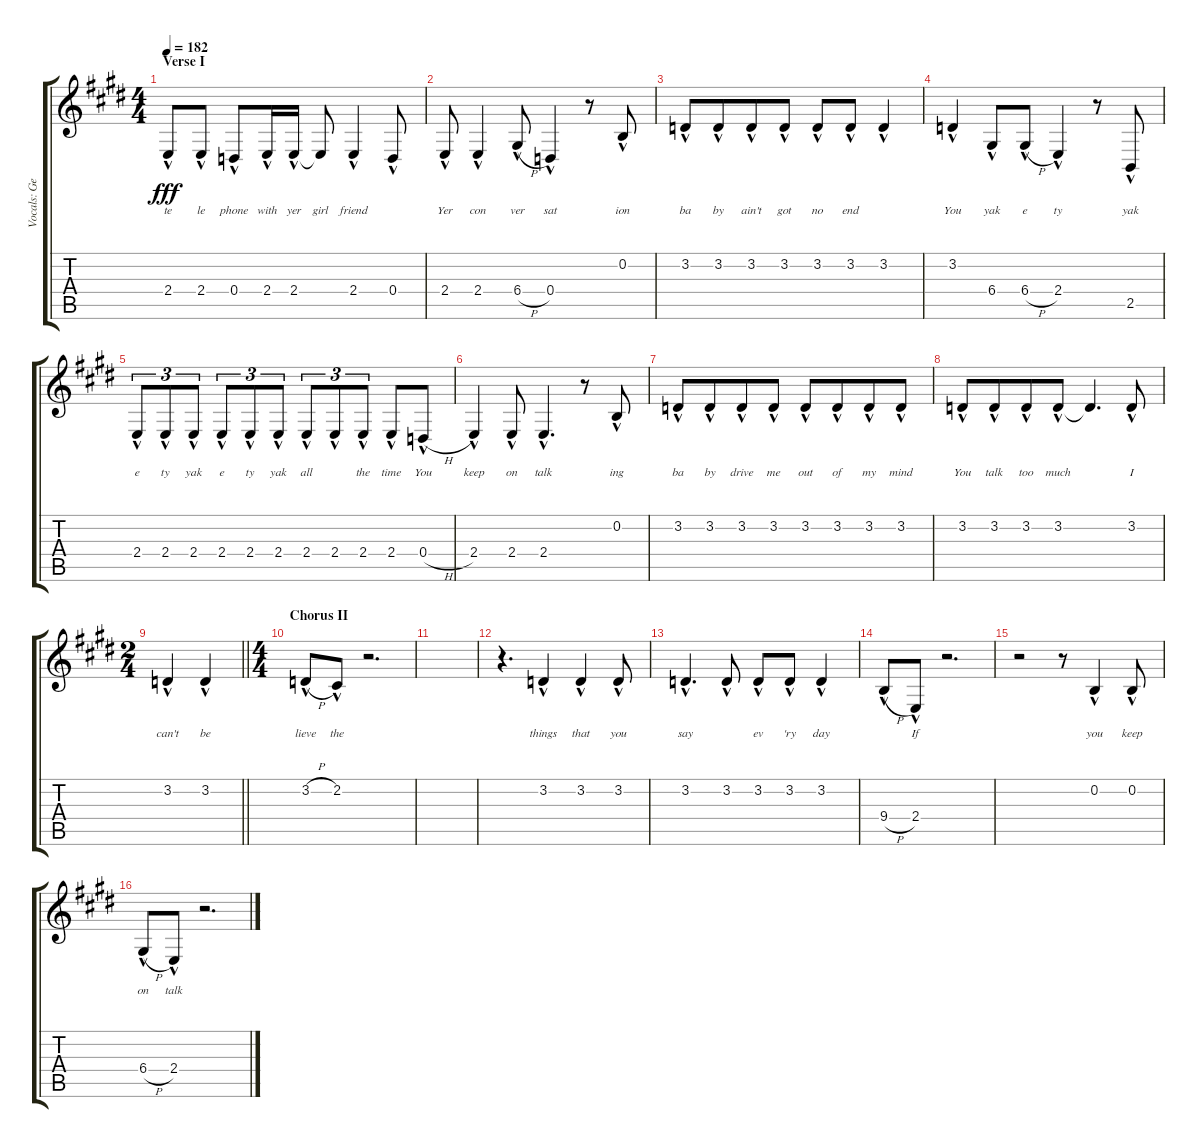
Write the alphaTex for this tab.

\track ("Vocals: George" "Vocals: Ge") {instrument lead2sawtooth}
\staff {score tabs}
\tuning (E4 B3 G3 D3 A2 E2) {hide}
\ts (4 4)
\section ("" "Verse I")
\tempo 182
\clef g2
\ks e
2.4{hac}.8{lyrics (0 "te") lyrics (1 "") lyrics (2 "") lyrics (3 "") lyrics (4 "") dy fff} 2.4{hac}.8{lyrics (0 "le") lyrics (1 "") lyrics (2 "") lyrics (3 "") lyrics (4 "")} 0.4{hac}.8{lyrics (0 "phone") lyrics (1 "") lyrics (2 "") lyrics (3 "") lyrics (4 "")} 2.4{hac}.16{lyrics (0 "with") lyrics (1 "") lyrics (2 "") lyrics (3 "") lyrics (4 "")} 2.4{hac}.16{lyrics (0 "yer") lyrics (1 "") lyrics (2 "") lyrics (3 "") lyrics (4 "")} 2.4{t}.8{lyrics (0 "girl") lyrics (1 "") lyrics (2 "") lyrics (3 "") lyrics (4 "")} 2.4{hac}.4{lyrics (0 "friend") lyrics (1 "") lyrics (2 "") lyrics (3 "") lyrics (4 "")} 0.4{hac}.8{lyrics (0 "") lyrics (1 "") lyrics (2 "") lyrics (3 "") lyrics (4 "")} |
2.4{hac}.8{lyrics (0 "Yer") lyrics (1 "") lyrics (2 "") lyrics (3 "") lyrics (4 "")} 2.4{hac}.4{lyrics (0 "con") lyrics (1 "") lyrics (2 "") lyrics (3 "") lyrics (4 "")} 6.4{h hac}.8{lyrics (0 "ver") lyrics (1 "") lyrics (2 "") lyrics (3 "") lyrics (4 "")} 0.4{hac}.4{lyrics (0 "sat") lyrics (1 "") lyrics (2 "") lyrics (3 "") lyrics (4 "")} r.8 0.2{hac}.8{lyrics (0 "ion") lyrics (1 "") lyrics (2 "") lyrics (3 "") lyrics (4 "")} |
3.2{hac}.8{lyrics (0 "ba") lyrics (1 "") lyrics (2 "") lyrics (3 "") lyrics (4 "")} 3.2{hac}.8{lyrics (0 "by") lyrics (1 "") lyrics (2 "") lyrics (3 "") lyrics (4 "") beam merge} 3.2{hac}.8{lyrics (0 "ain't") lyrics (1 "") lyrics (2 "") lyrics (3 "") lyrics (4 "")} 3.2{hac}.8{lyrics (0 "got") lyrics (1 "") lyrics (2 "") lyrics (3 "") lyrics (4 "")} 3.2{hac}.8{lyrics (0 "no") lyrics (1 "") lyrics (2 "") lyrics (3 "") lyrics (4 "")} 3.2{hac}.8{lyrics (0 "end") lyrics (1 "") lyrics (2 "") lyrics (3 "") lyrics (4 "")} 3.2{hac}.4{lyrics (0 "") lyrics (1 "") lyrics (2 "") lyrics (3 "") lyrics (4 "")} |
3.2{hac}.4{lyrics (0 "You") lyrics (1 "") lyrics (2 "") lyrics (3 "") lyrics (4 "")} 6.4{hac}.8{lyrics (0 "yak") lyrics (1 "") lyrics (2 "") lyrics (3 "") lyrics (4 "")} 6.4{h hac}.8{lyrics (0 "e") lyrics (1 "") lyrics (2 "") lyrics (3 "") lyrics (4 "")} 2.4{hac}.4{lyrics (0 "ty") lyrics (1 "") lyrics (2 "") lyrics (3 "") lyrics (4 "")} r.8 2.5{hac}.8{lyrics (0 "yak") lyrics (1 "") lyrics (2 "") lyrics (3 "") lyrics (4 "")} |
2.4{hac}.8{tu (3 2) lyrics (0 "e") lyrics (1 "") lyrics (2 "") lyrics (3 "") lyrics (4 "")} 2.4{hac}.8{tu (3 2) lyrics (0 "ty") lyrics (1 "") lyrics (2 "") lyrics (3 "") lyrics (4 "")} 2.4{hac}.8{tu (3 2) lyrics (0 "yak") lyrics (1 "") lyrics (2 "") lyrics (3 "") lyrics (4 "")} 2.4{hac}.8{tu (3 2) lyrics (0 "e") lyrics (1 "") lyrics (2 "") lyrics (3 "") lyrics (4 "")} 2.4{hac}.8{tu (3 2) lyrics (0 "ty") lyrics (1 "") lyrics (2 "") lyrics (3 "") lyrics (4 "")} 2.4{hac}.8{tu (3 2) lyrics (0 "yak") lyrics (1 "") lyrics (2 "") lyrics (3 "") lyrics (4 "")} 2.4{hac}.8{tu (3 2) lyrics (0 "all") lyrics (1 "") lyrics (2 "") lyrics (3 "") lyrics (4 "")} 2.4{hac}.8{tu (3 2) lyrics (0 "") lyrics (1 "") lyrics (2 "") lyrics (3 "") lyrics (4 "")} 2.4{hac}.8{tu (3 2) lyrics (0 "the") lyrics (1 "") lyrics (2 "") lyrics (3 "") lyrics (4 "")} 2.4{hac}.8{lyrics (0 "time") lyrics (1 "") lyrics (2 "") lyrics (3 "") lyrics (4 "")} 0.4{h hac}.8{lyrics (0 "You") lyrics (1 "") lyrics (2 "") lyrics (3 "") lyrics (4 "")} |
2.4{hac}.4{lyrics (0 "keep") lyrics (1 "") lyrics (2 "") lyrics (3 "") lyrics (4 "")} 2.4{hac}.8{lyrics (0 "on") lyrics (1 "") lyrics (2 "") lyrics (3 "") lyrics (4 "")} 2.4{hac}.4{d lyrics (0 "talk") lyrics (1 "") lyrics (2 "") lyrics (3 "") lyrics (4 "")} r.8 0.2{hac}.8{lyrics (0 "ing") lyrics (1 "") lyrics (2 "") lyrics (3 "") lyrics (4 "")} |
3.2{hac}.8{lyrics (0 "ba") lyrics (1 "") lyrics (2 "") lyrics (3 "") lyrics (4 "")} 3.2{hac}.8{lyrics (0 "by") lyrics (1 "") lyrics (2 "") lyrics (3 "") lyrics (4 "") beam merge} 3.2{hac}.8{lyrics (0 "drive") lyrics (1 "") lyrics (2 "") lyrics (3 "") lyrics (4 "")} 3.2{hac}.8{lyrics (0 "me") lyrics (1 "") lyrics (2 "") lyrics (3 "") lyrics (4 "")} 3.2{hac}.8{lyrics (0 "out") lyrics (1 "") lyrics (2 "") lyrics (3 "") lyrics (4 "")} 3.2{hac}.8{lyrics (0 "of") lyrics (1 "") lyrics (2 "") lyrics (3 "") lyrics (4 "") beam merge} 3.2{hac}.8{lyrics (0 "my") lyrics (1 "") lyrics (2 "") lyrics (3 "") lyrics (4 "")} 3.2{hac}.8{lyrics (0 "mind") lyrics (1 "") lyrics (2 "") lyrics (3 "") lyrics (4 "")} |
3.2{hac}.8{lyrics (0 "You") lyrics (1 "") lyrics (2 "") lyrics (3 "") lyrics (4 "")} 3.2{hac}.8{lyrics (0 "talk") lyrics (1 "") lyrics (2 "") lyrics (3 "") lyrics (4 "") beam merge} 3.2{hac}.8{lyrics (0 "too") lyrics (1 "") lyrics (2 "") lyrics (3 "") lyrics (4 "")} 3.2{hac}.8{lyrics (0 "much") lyrics (1 "") lyrics (2 "") lyrics (3 "") lyrics (4 "")} 3.2{t}.4{d lyrics (0 "") lyrics (1 "") lyrics (2 "") lyrics (3 "") lyrics (4 "")} 3.2{hac}.8{lyrics (0 "I") lyrics (1 "") lyrics (2 "") lyrics (3 "") lyrics (4 "")} |
\ts (2 4)
\barLineRight lightlight
3.2{hac}.4{lyrics (0 "can't") lyrics (1 "") lyrics (2 "") lyrics (3 "") lyrics (4 "")} 3.2{hac}.4{lyrics (0 "be") lyrics (1 "") lyrics (2 "") lyrics (3 "") lyrics (4 "")} |
\ts (4 4)
\section ("" "Chorus II")
3.2{h hac}.8{lyrics (0 "lieve") lyrics (1 "") lyrics (2 "") lyrics (3 "") lyrics (4 "")} 2.2{hac}.8{lyrics (0 "the") lyrics (1 "") lyrics (2 "") lyrics (3 "") lyrics (4 "")} r.2{d} |
|
r.4{d} 3.2{hac}.4{lyrics (0 "things") lyrics (1 "") lyrics (2 "") lyrics (3 "") lyrics (4 "")} 3.2{hac}.4{lyrics (0 "that") lyrics (1 "") lyrics (2 "") lyrics (3 "") lyrics (4 "")} 3.2{hac}.8{lyrics (0 "you") lyrics (1 "") lyrics (2 "") lyrics (3 "") lyrics (4 "")} |
3.2{hac}.4{d lyrics (0 "say") lyrics (1 "") lyrics (2 "") lyrics (3 "") lyrics (4 "")} 3.2{hac}.8{lyrics (0 "") lyrics (1 "") lyrics (2 "") lyrics (3 "") lyrics (4 "")} 3.2{hac}.8{lyrics (0 "ev") lyrics (1 "") lyrics (2 "") lyrics (3 "") lyrics (4 "")} 3.2{hac}.8{lyrics (0 "'ry") lyrics (1 "") lyrics (2 "") lyrics (3 "") lyrics (4 "")} 3.2{hac}.4{lyrics (0 "day") lyrics (1 "") lyrics (2 "") lyrics (3 "") lyrics (4 "")} |
9.4{h hac}.8{lyrics (0 "") lyrics (1 "") lyrics (2 "") lyrics (3 "") lyrics (4 "")} 2.4{hac}.8{lyrics (0 "If") lyrics (1 "") lyrics (2 "") lyrics (3 "") lyrics (4 "")} r.2{d} |
r.2 r.8 0.2{hac}.4{lyrics (0 "you") lyrics (1 "") lyrics (2 "") lyrics (3 "") lyrics (4 "")} 0.2{hac}.8{lyrics (0 "keep") lyrics (1 "") lyrics (2 "") lyrics (3 "") lyrics (4 "")} |
6.4{h hac}.8{lyrics (0 "on") lyrics (1 "") lyrics (2 "") lyrics (3 "") lyrics (4 "")} 2.4{hac}.8{lyrics (0 "talk") lyrics (1 "") lyrics (2 "") lyrics (3 "") lyrics (4 "")} r.2{d}
